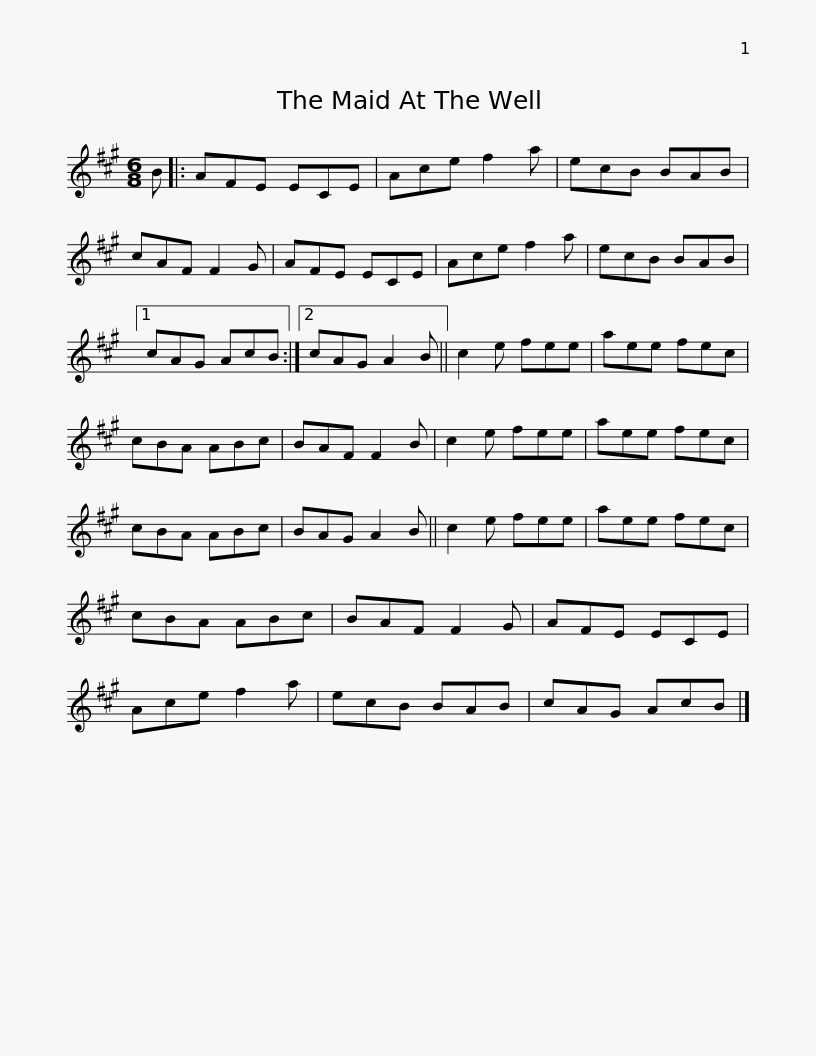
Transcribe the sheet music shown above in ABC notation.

X:1
L:1/8
M:6/8
I:linebreak $
K:A
V:1 treble
V:1
 B |: AFE ECE | Ace f2 a | ecB BAB | cAF F2 G | %5
 AFE ECE | Ace f2 a | ecB BAB |1$ cAG AcB :|2 cAG A2 B || %10
 c2 e fee | aee fec | cBA ABc | BAF F2 B | c2 e fee | %15
 aee fec |$ cBA ABc | BAG A2 B || c2 e fee | aee fec | %20
 cBA ABc | BAF F2 G | AFE ECE | Ace f2 a |$ ecB BAB | %25
 cAG AcB |] %26
